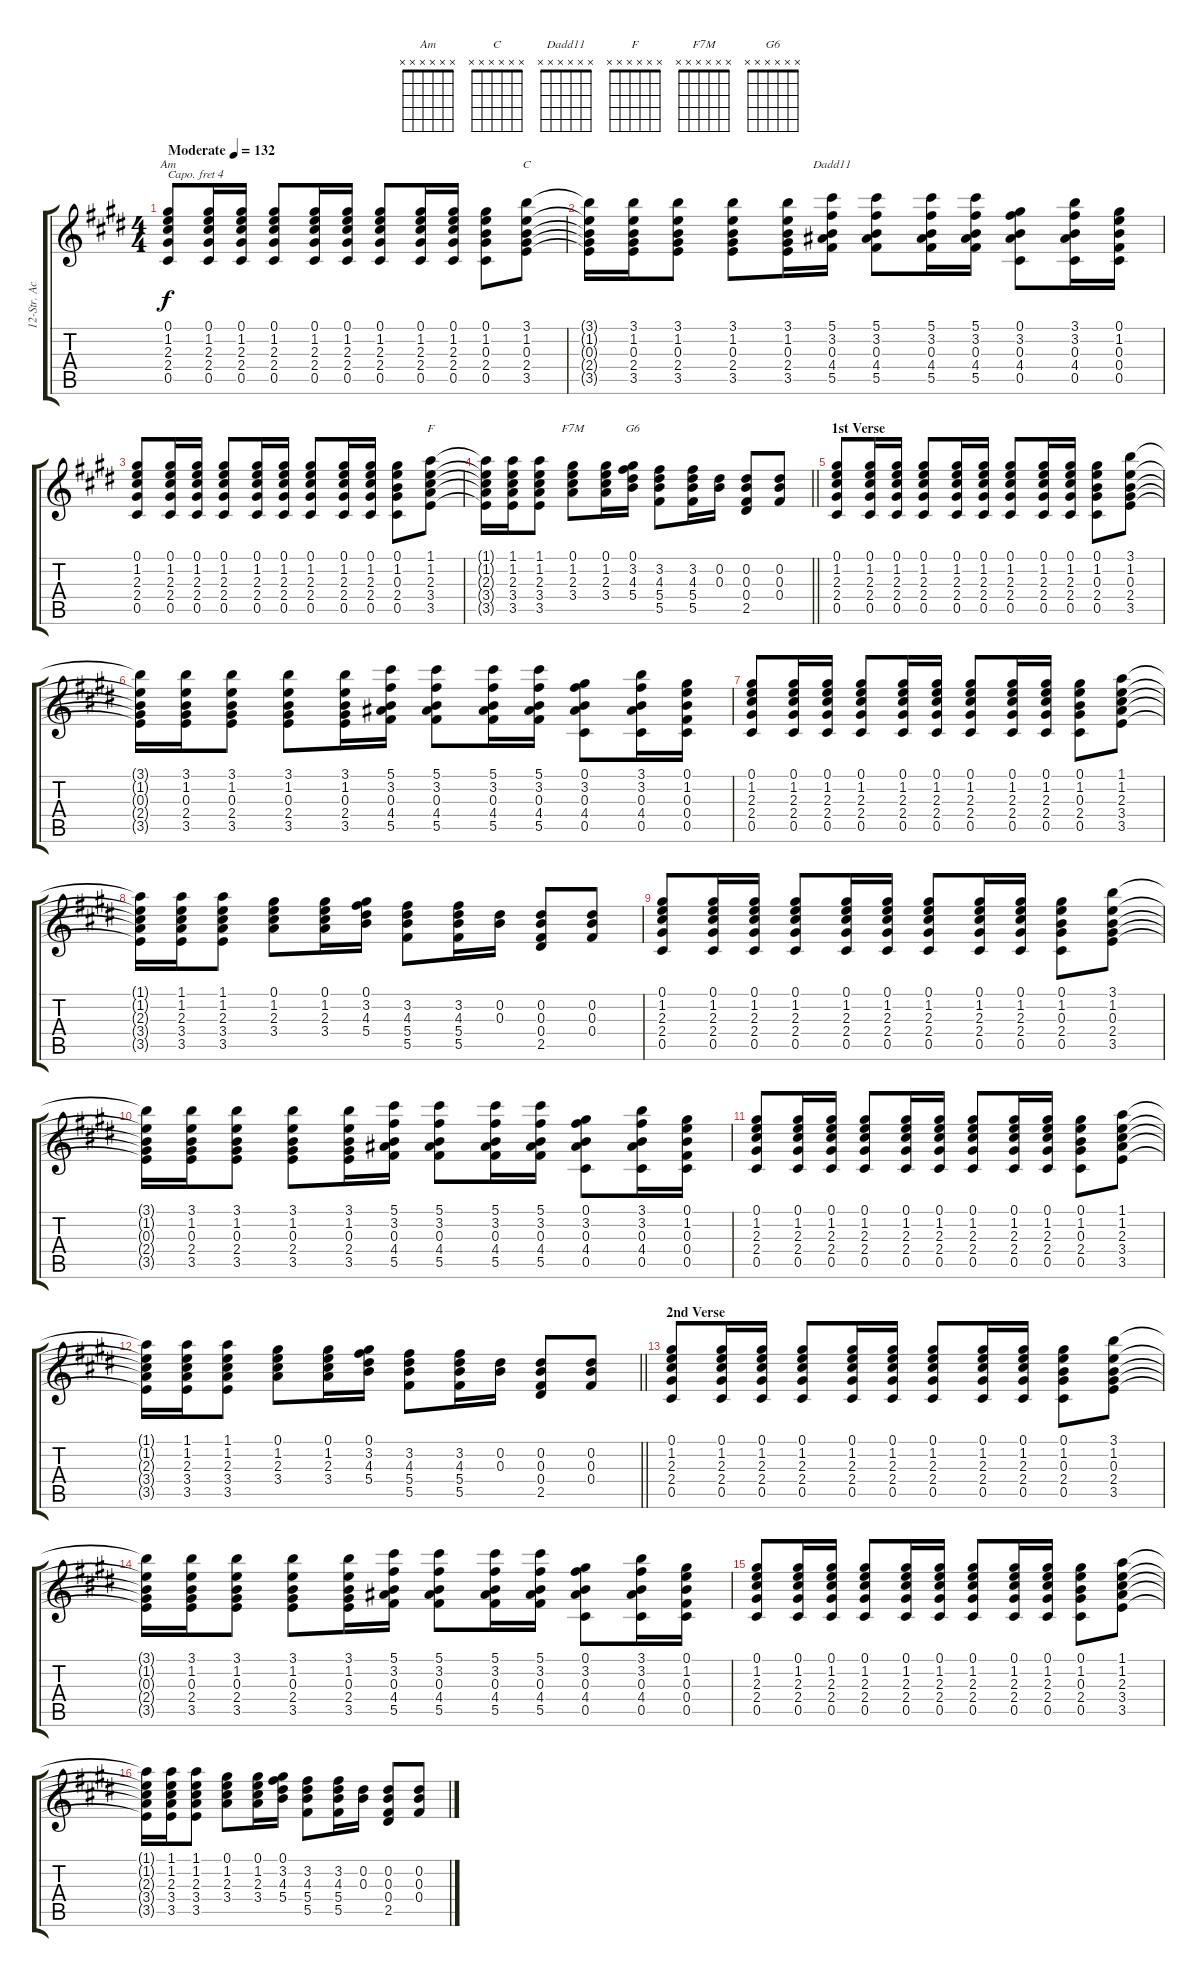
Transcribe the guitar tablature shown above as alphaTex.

\track ("12-Str. Ac-Guitar" "12-Str. Ac") {instrument acousticguitarsteel}
\staff {score tabs}
\capo 4
\tuning (E4 B3 G3 D3 A2 E2) {hide}
\chord ("Am" x x x x x x)
\chord ("C" x x x x x x)
\chord ("Dadd11" x x x x x x)
\chord ("F" x x x x x x)
\chord ("F7M" x x x x x x)
\chord ("G6" x x x x x x)
\ts (4 4)
\tempo (132 "Moderate")
\clef g2
\ks e
(0.1 1.2 2.3 2.4 0.5).8{ch "Am" dy f instrument acousticguitarsteel} (0.1 1.2 2.3 2.4 0.5).16 (0.1 1.2 2.3 2.4 0.5).16 (0.1 1.2 2.3 2.4 0.5).8 (0.1 1.2 2.3 2.4 0.5).16 (0.1 1.2 2.3 2.4 0.5).16 (0.1 1.2 2.3 2.4 0.5).8 (0.1 1.2 2.3 2.4 0.5).16 (0.1 1.2 2.3 2.4 0.5).16 (0.1 1.2 0.3 2.4 0.5).8 (3.1 1.2 0.3 2.4 3.5).8{ch "C"} |
(3.1{t} 1.2{t} 0.3{t} 2.4{t} 3.5{t}).16 (3.1 1.2 0.3 2.4 3.5).16 (3.1 1.2 0.3 2.4 3.5).8 (3.1 1.2 0.3 2.4 3.5).8 (3.1 1.2 0.3 2.4 3.5).16 (5.1 3.2 0.3 4.4 5.5).16{ch "Dadd11"} (5.1 3.2 0.3 4.4 5.5).8 (5.1 3.2 0.3 4.4 5.5).16 (5.1 3.2 0.3 4.4 5.5).16 (0.1 3.2 0.3 4.4 0.5).8 (3.1 3.2 0.3 4.4 0.5).16 (0.1 1.2 0.3 0.4 0.5).16 |
(0.1 1.2 2.3 2.4 0.5).8 (0.1 1.2 2.3 2.4 0.5).16 (0.1 1.2 2.3 2.4 0.5).16 (0.1 1.2 2.3 2.4 0.5).8 (0.1 1.2 2.3 2.4 0.5).16 (0.1 1.2 2.3 2.4 0.5).16 (0.1 1.2 2.3 2.4 0.5).8 (0.1 1.2 2.3 2.4 0.5).16 (0.1 1.2 2.3 2.4 0.5).16 (0.1 1.2 0.3 2.4 0.5).8 (1.1 1.2 2.3 3.4 3.5).8{ch "F"} |
\barLineRight lightlight
(1.1{t} 1.2{t} 2.3{t} 3.4{t} 3.5{t}).16 (1.1 1.2 2.3 3.4 3.5).16 (1.1 1.2 2.3 3.4 3.5).8 (0.1 1.2 2.3 3.4).8{ch "F7M"} (0.1 1.2 2.3 3.4).16 (0.1 3.2 4.3 5.4).16{ch "G6"} (3.2 4.3 5.4 5.5).8 (3.2 4.3 5.4 5.5).16 (0.2 0.3).16 (0.2 0.3 0.4 2.5).8 (0.2 0.3 0.4).8 |
\section ("" "1st Verse")
(0.1 1.2 2.3 2.4 0.5).8 (0.1 1.2 2.3 2.4 0.5).16 (0.1 1.2 2.3 2.4 0.5).16 (0.1 1.2 2.3 2.4 0.5).8 (0.1 1.2 2.3 2.4 0.5).16 (0.1 1.2 2.3 2.4 0.5).16 (0.1 1.2 2.3 2.4 0.5).8 (0.1 1.2 2.3 2.4 0.5).16 (0.1 1.2 2.3 2.4 0.5).16 (0.1 1.2 0.3 2.4 0.5).8 (3.1 1.2 0.3 2.4 3.5).8 |
(3.1{t} 1.2{t} 0.3{t} 2.4{t} 3.5{t}).16 (3.1 1.2 0.3 2.4 3.5).16 (3.1 1.2 0.3 2.4 3.5).8 (3.1 1.2 0.3 2.4 3.5).8 (3.1 1.2 0.3 2.4 3.5).16 (5.1 3.2 0.3 4.4 5.5).16 (5.1 3.2 0.3 4.4 5.5).8 (5.1 3.2 0.3 4.4 5.5).16 (5.1 3.2 0.3 4.4 5.5).16 (0.1 3.2 0.3 4.4 0.5).8 (3.1 3.2 0.3 4.4 0.5).16 (0.1 1.2 0.3 0.4 0.5).16 |
(0.1 1.2 2.3 2.4 0.5).8 (0.1 1.2 2.3 2.4 0.5).16 (0.1 1.2 2.3 2.4 0.5).16 (0.1 1.2 2.3 2.4 0.5).8 (0.1 1.2 2.3 2.4 0.5).16 (0.1 1.2 2.3 2.4 0.5).16 (0.1 1.2 2.3 2.4 0.5).8 (0.1 1.2 2.3 2.4 0.5).16 (0.1 1.2 2.3 2.4 0.5).16 (0.1 1.2 0.3 2.4 0.5).8 (1.1 1.2 2.3 3.4 3.5).8 |
(1.1{t} 1.2{t} 2.3{t} 3.4{t} 3.5{t}).16 (1.1 1.2 2.3 3.4 3.5).16 (1.1 1.2 2.3 3.4 3.5).8 (0.1 1.2 2.3 3.4).8 (0.1 1.2 2.3 3.4).16 (0.1 3.2 4.3 5.4).16 (3.2 4.3 5.4 5.5).8 (3.2 4.3 5.4 5.5).16 (0.2 0.3).16 (0.2 0.3 0.4 2.5).8 (0.2 0.3 0.4).8 |
(0.1 1.2 2.3 2.4 0.5).8 (0.1 1.2 2.3 2.4 0.5).16 (0.1 1.2 2.3 2.4 0.5).16 (0.1 1.2 2.3 2.4 0.5).8 (0.1 1.2 2.3 2.4 0.5).16 (0.1 1.2 2.3 2.4 0.5).16 (0.1 1.2 2.3 2.4 0.5).8 (0.1 1.2 2.3 2.4 0.5).16 (0.1 1.2 2.3 2.4 0.5).16 (0.1 1.2 0.3 2.4 0.5).8 (3.1 1.2 0.3 2.4 3.5).8 |
(3.1{t} 1.2{t} 0.3{t} 2.4{t} 3.5{t}).16 (3.1 1.2 0.3 2.4 3.5).16 (3.1 1.2 0.3 2.4 3.5).8 (3.1 1.2 0.3 2.4 3.5).8 (3.1 1.2 0.3 2.4 3.5).16 (5.1 3.2 0.3 4.4 5.5).16 (5.1 3.2 0.3 4.4 5.5).8 (5.1 3.2 0.3 4.4 5.5).16 (5.1 3.2 0.3 4.4 5.5).16 (0.1 3.2 0.3 4.4 0.5).8 (3.1 3.2 0.3 4.4 0.5).16 (0.1 1.2 0.3 0.4 0.5).16 |
(0.1 1.2 2.3 2.4 0.5).8 (0.1 1.2 2.3 2.4 0.5).16 (0.1 1.2 2.3 2.4 0.5).16 (0.1 1.2 2.3 2.4 0.5).8 (0.1 1.2 2.3 2.4 0.5).16 (0.1 1.2 2.3 2.4 0.5).16 (0.1 1.2 2.3 2.4 0.5).8 (0.1 1.2 2.3 2.4 0.5).16 (0.1 1.2 2.3 2.4 0.5).16 (0.1 1.2 0.3 2.4 0.5).8 (1.1 1.2 2.3 3.4 3.5).8 |
\barLineRight lightlight
(1.1{t} 1.2{t} 2.3{t} 3.4{t} 3.5{t}).16 (1.1 1.2 2.3 3.4 3.5).16 (1.1 1.2 2.3 3.4 3.5).8 (0.1 1.2 2.3 3.4).8 (0.1 1.2 2.3 3.4).16 (0.1 3.2 4.3 5.4).16 (3.2 4.3 5.4 5.5).8 (3.2 4.3 5.4 5.5).16 (0.2 0.3).16 (0.2 0.3 0.4 2.5).8 (0.2 0.3 0.4).8 |
\section ("" "2nd Verse")
(0.1 1.2 2.3 2.4 0.5).8 (0.1 1.2 2.3 2.4 0.5).16 (0.1 1.2 2.3 2.4 0.5).16 (0.1 1.2 2.3 2.4 0.5).8 (0.1 1.2 2.3 2.4 0.5).16 (0.1 1.2 2.3 2.4 0.5).16 (0.1 1.2 2.3 2.4 0.5).8 (0.1 1.2 2.3 2.4 0.5).16 (0.1 1.2 2.3 2.4 0.5).16 (0.1 1.2 0.3 2.4 0.5).8 (3.1 1.2 0.3 2.4 3.5).8 |
(3.1{t} 1.2{t} 0.3{t} 2.4{t} 3.5{t}).16 (3.1 1.2 0.3 2.4 3.5).16 (3.1 1.2 0.3 2.4 3.5).8 (3.1 1.2 0.3 2.4 3.5).8 (3.1 1.2 0.3 2.4 3.5).16 (5.1 3.2 0.3 4.4 5.5).16 (5.1 3.2 0.3 4.4 5.5).8 (5.1 3.2 0.3 4.4 5.5).16 (5.1 3.2 0.3 4.4 5.5).16 (0.1 3.2 0.3 4.4 0.5).8 (3.1 3.2 0.3 4.4 0.5).16 (0.1 1.2 0.3 0.4 0.5).16 |
(0.1 1.2 2.3 2.4 0.5).8 (0.1 1.2 2.3 2.4 0.5).16 (0.1 1.2 2.3 2.4 0.5).16 (0.1 1.2 2.3 2.4 0.5).8 (0.1 1.2 2.3 2.4 0.5).16 (0.1 1.2 2.3 2.4 0.5).16 (0.1 1.2 2.3 2.4 0.5).8 (0.1 1.2 2.3 2.4 0.5).16 (0.1 1.2 2.3 2.4 0.5).16 (0.1 1.2 0.3 2.4 0.5).8 (1.1 1.2 2.3 3.4 3.5).8 |
(1.1{t} 1.2{t} 2.3{t} 3.4{t} 3.5{t}).16 (1.1 1.2 2.3 3.4 3.5).16 (1.1 1.2 2.3 3.4 3.5).8 (0.1 1.2 2.3 3.4).8 (0.1 1.2 2.3 3.4).16 (0.1 3.2 4.3 5.4).16 (3.2 4.3 5.4 5.5).8 (3.2 4.3 5.4 5.5).16 (0.2 0.3).16 (0.2 0.3 0.4 2.5).8 (0.2 0.3 0.4).8
